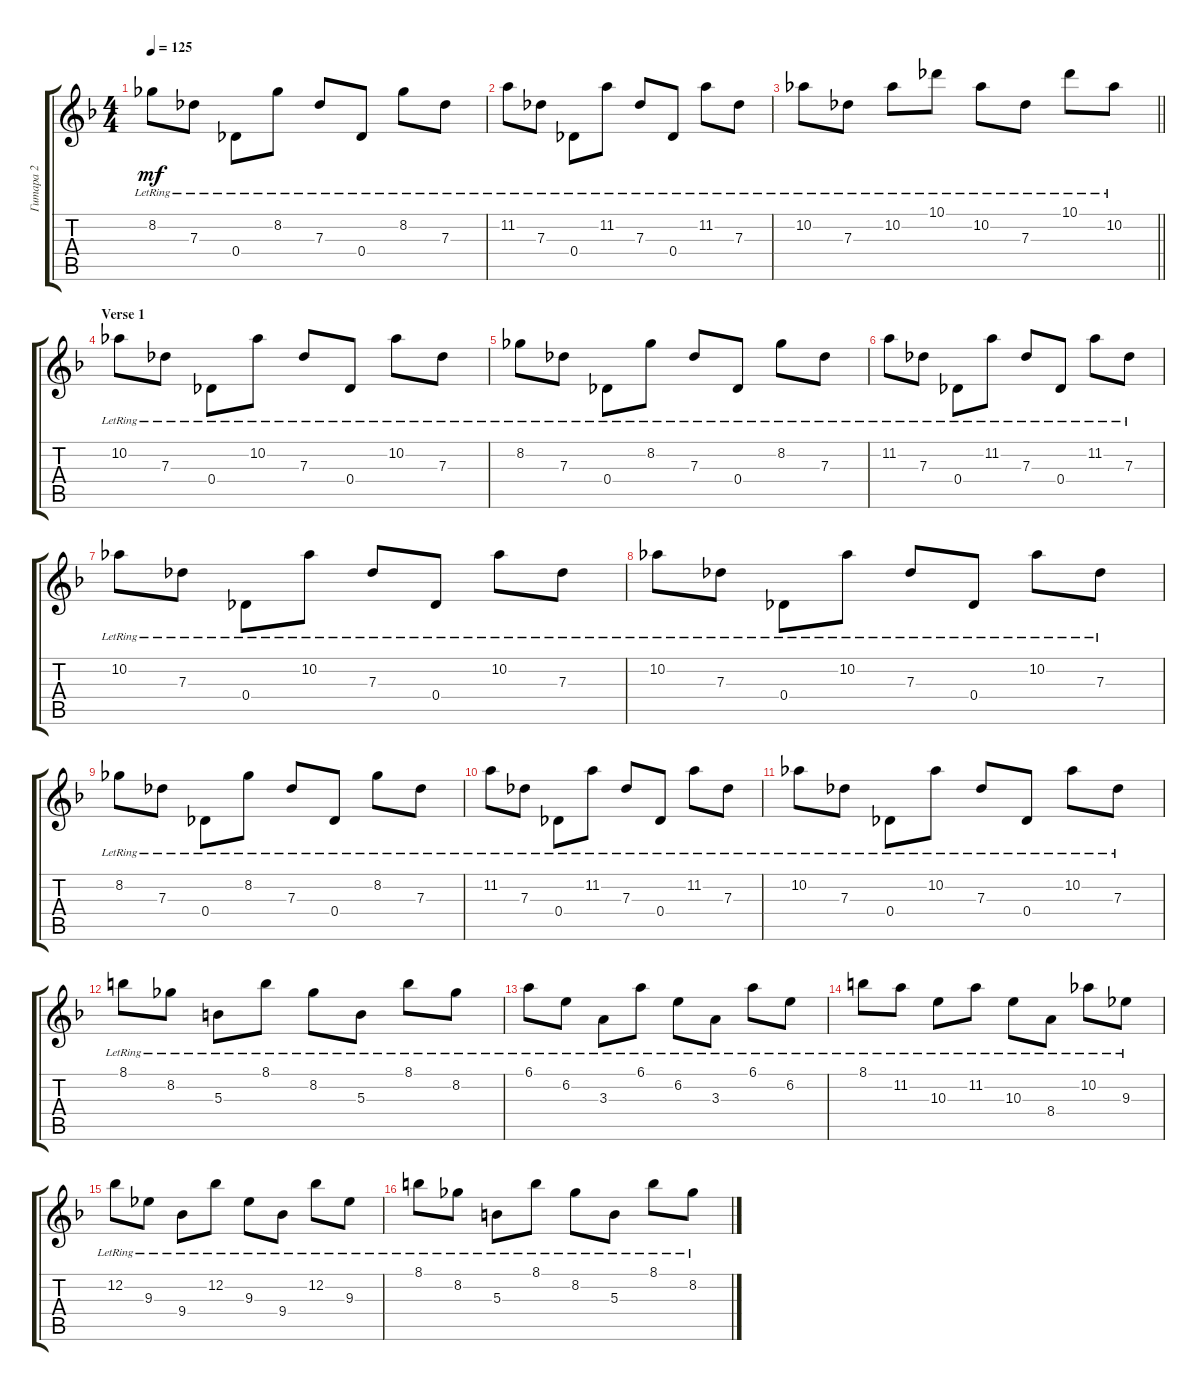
\track ("Гитара 2" "Гитара 2") {instrument acousticguitarsteel}
\staff {score tabs}
\tuning (Eb4 Bb3 Gb3 Db3 Ab2 Db2) {hide}
\ts (4 4)
\tempo 125
\clef g2
\ks dminor
8.2{lr}.8{dy mf} 7.3{lr}.8 0.4{lr}.8 8.2{lr}.8 7.3{lr}.8 0.4{lr}.8 8.2{lr}.8 7.3{lr}.8 |
11.2{lr}.8 7.3{lr}.8 0.4{lr}.8 11.2{lr}.8 7.3{lr}.8 0.4{lr}.8 11.2{lr}.8 7.3{lr}.8 |
\barLineRight lightlight
10.2{lr}.8 7.3{lr}.8 10.2{lr}.8 10.1{lr}.8 10.2{lr}.8 7.3{lr}.8 10.1{lr}.8 10.2{lr}.8 |
\section ("" "Verse 1")
10.2{lr}.8 7.3{lr}.8 0.4{lr}.8 10.2{lr}.8 7.3{lr}.8 0.4{lr}.8 10.2{lr}.8 7.3{lr}.8 |
8.2{lr}.8 7.3{lr}.8 0.4{lr}.8 8.2{lr}.8 7.3{lr}.8 0.4{lr}.8 8.2{lr}.8 7.3{lr}.8 |
11.2{lr}.8 7.3{lr}.8 0.4{lr}.8 11.2{lr}.8 7.3{lr}.8 0.4{lr}.8 11.2{lr}.8 7.3{lr}.8 |
10.2{lr}.8 7.3{lr}.8 0.4{lr}.8 10.2{lr}.8 7.3{lr}.8 0.4{lr}.8 10.2{lr}.8 7.3{lr}.8 |
10.2{lr}.8 7.3{lr}.8 0.4{lr}.8 10.2{lr}.8 7.3{lr}.8 0.4{lr}.8 10.2{lr}.8 7.3{lr}.8 |
8.2{lr}.8 7.3{lr}.8 0.4{lr}.8 8.2{lr}.8 7.3{lr}.8 0.4{lr}.8 8.2{lr}.8 7.3{lr}.8 |
11.2{lr}.8 7.3{lr}.8 0.4{lr}.8 11.2{lr}.8 7.3{lr}.8 0.4{lr}.8 11.2{lr}.8 7.3{lr}.8 |
10.2{lr}.8 7.3{lr}.8 0.4{lr}.8 10.2{lr}.8 7.3{lr}.8 0.4{lr}.8 10.2{lr}.8 7.3{lr}.8 |
8.1{lr}.8 8.2{lr}.8 5.3{lr}.8 8.1{lr}.8 8.2{lr}.8 5.3{lr}.8 8.1{lr}.8 8.2{lr}.8 |
6.1{lr}.8 6.2{lr}.8 3.3{lr}.8 6.1{lr}.8 6.2{lr}.8 3.3{lr}.8 6.1{lr}.8 6.2{lr}.8 |
8.1{lr}.8 11.2{lr}.8 10.3{lr}.8 11.2{lr}.8 10.3{lr}.8 8.4{lr}.8 10.2{lr}.8 9.3{lr}.8 |
12.2{lr}.8 9.3{lr}.8 9.4{lr}.8 12.2{lr}.8 9.3{lr}.8 9.4{lr}.8 12.2{lr}.8 9.3{lr}.8 |
8.1{lr}.8 8.2{lr}.8 5.3{lr}.8 8.1{lr}.8 8.2{lr}.8 5.3{lr}.8 8.1{lr}.8 8.2{lr}.8
